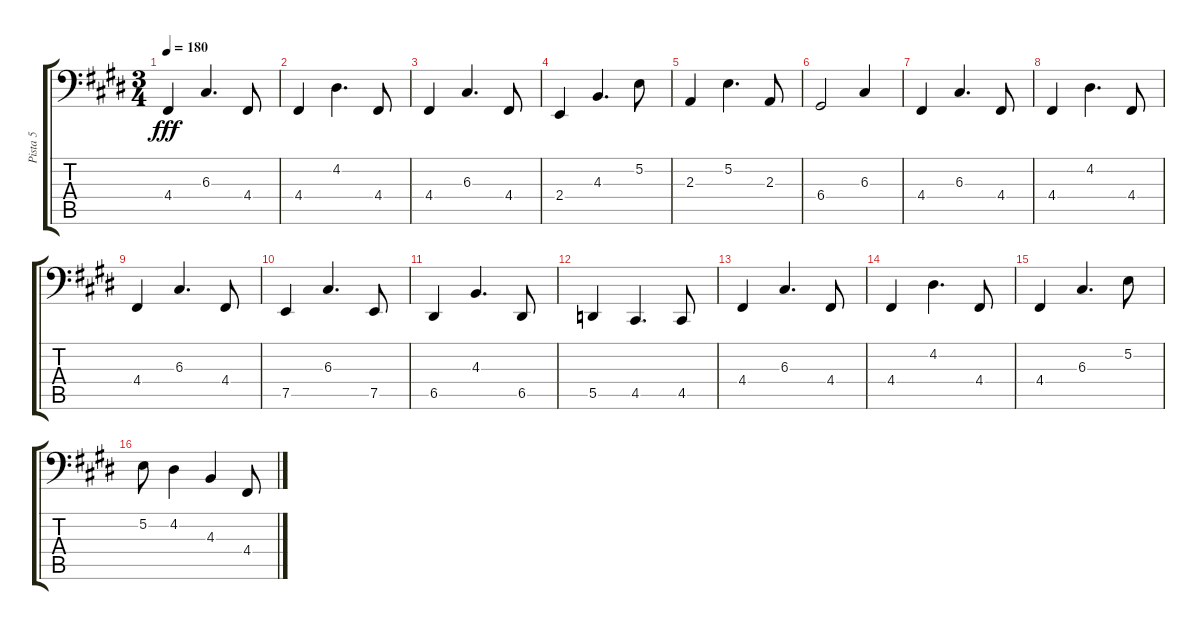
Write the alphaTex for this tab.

\track ("Pista 5" "Pista 5") {instrument electricbasspick}
\staff {score tabs}
\tuning (E2 B1 G1 D1 A0 E0) {hide}
\ts (3 4)
\tempo 180
\clef f4
\ks e
4.4.4{dy fff} 6.3.4{d} 4.4.8 |
4.4.4 4.2.4{d} 4.4.8 |
4.4.4 6.3.4{d} 4.4.8 |
2.4.4 4.3.4{d} 5.2.8 |
2.3.4 5.2.4{d} 2.3.8 |
6.4.2 6.3.4 |
4.4.4 6.3.4{d} 4.4.8 |
4.4.4 4.2.4{d} 4.4.8 |
4.4.4 6.3.4{d} 4.4.8 |
7.5.4 6.3.4{d} 7.5.8 |
6.5.4 4.3.4{d} 6.5.8 |
5.5.4 4.5.4{d} 4.5.8 |
4.4.4 6.3.4{d} 4.4.8 |
4.4.4 4.2.4{d} 4.4.8 |
4.4.4 6.3.4{d} 5.2.8 |
5.2.8 4.2.4 4.3.4 4.4.8
